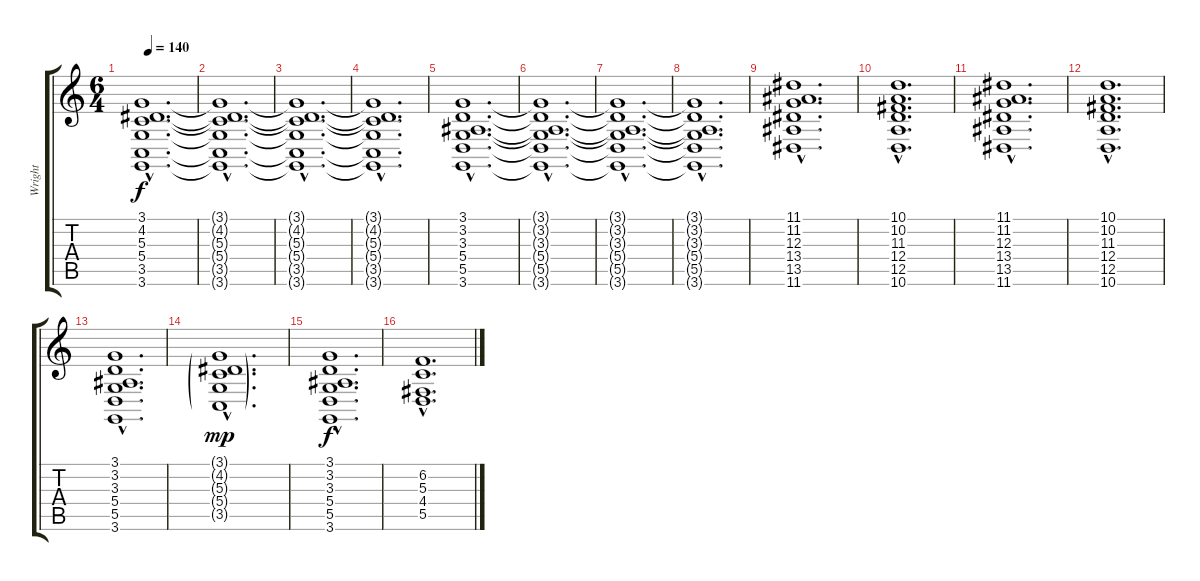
\track ("Wright" "Wright") {instrument drawbarorgan}
\staff {score tabs}
\tuning (E4 B3 G3 D3 A2 E2) {hide}
\ts (6 4)
\tempo 140
\clef g2
\ks c
(3.1{hac} 4.2{hac} 5.3{hac} 5.4{hac} 3.5{hac} 3.6{hac}).1{d dy f} |
(3.1{hac t} 4.2{hac t} 5.3{hac t} 5.4{hac t} 3.5{hac t} 3.6{hac t}).1{d} |
(3.1{hac t} 4.2{hac t} 5.3{hac t} 5.4{hac t} 3.5{hac t} 3.6{hac t}).1{d} |
(3.1{hac t} 4.2{hac t} 5.3{hac t} 5.4{hac t} 3.5{hac t} 3.6{hac t}).1{d} |
(3.1{hac} 3.2{hac} 3.3{hac} 5.4{hac} 5.5{hac} 3.6{hac}).1{d} |
(3.1{hac t} 3.2{hac t} 3.3{hac t} 5.4{hac t} 5.5{hac t} 3.6{hac t}).1{d} |
(3.1{hac t} 3.2{hac t} 3.3{hac t} 5.4{hac t} 5.5{hac t} 3.6{hac t}).1{d} |
(3.1{hac t} 3.2{hac t} 3.3{hac t} 5.4{hac t} 5.5{hac t} 3.6{hac t}).1{d} |
(11.1{hac} 11.2{hac} 12.3{hac} 13.4{hac} 13.5{hac} 11.6{hac}).1{d} |
(10.1{hac} 10.2{hac} 11.3{hac} 12.4{hac} 12.5{hac} 10.6{hac}).1{d} |
(11.1{hac} 11.2{hac} 12.3{hac} 13.4{hac} 13.5{hac} 11.6{hac}).1{d} |
(10.1{hac} 10.2{hac} 11.3{hac} 12.4{hac} 12.5{hac} 10.6{hac}).1{d} |
(3.1{hac} 3.2{hac} 3.3{hac} 5.4{hac} 5.5{hac} 3.6{hac}).1{d} |
(3.1{g hac} 4.2{g hac} 5.3{g hac} 5.4{g hac} 3.5{g hac}).1{d dy mp} |
(3.1{hac} 3.2{hac} 3.3{hac} 5.4{hac} 5.5{hac} 3.6{hac}).1{d dy f} |
(6.2{hac} 5.3{hac} 4.4{hac} 5.5{hac}).1{d}
